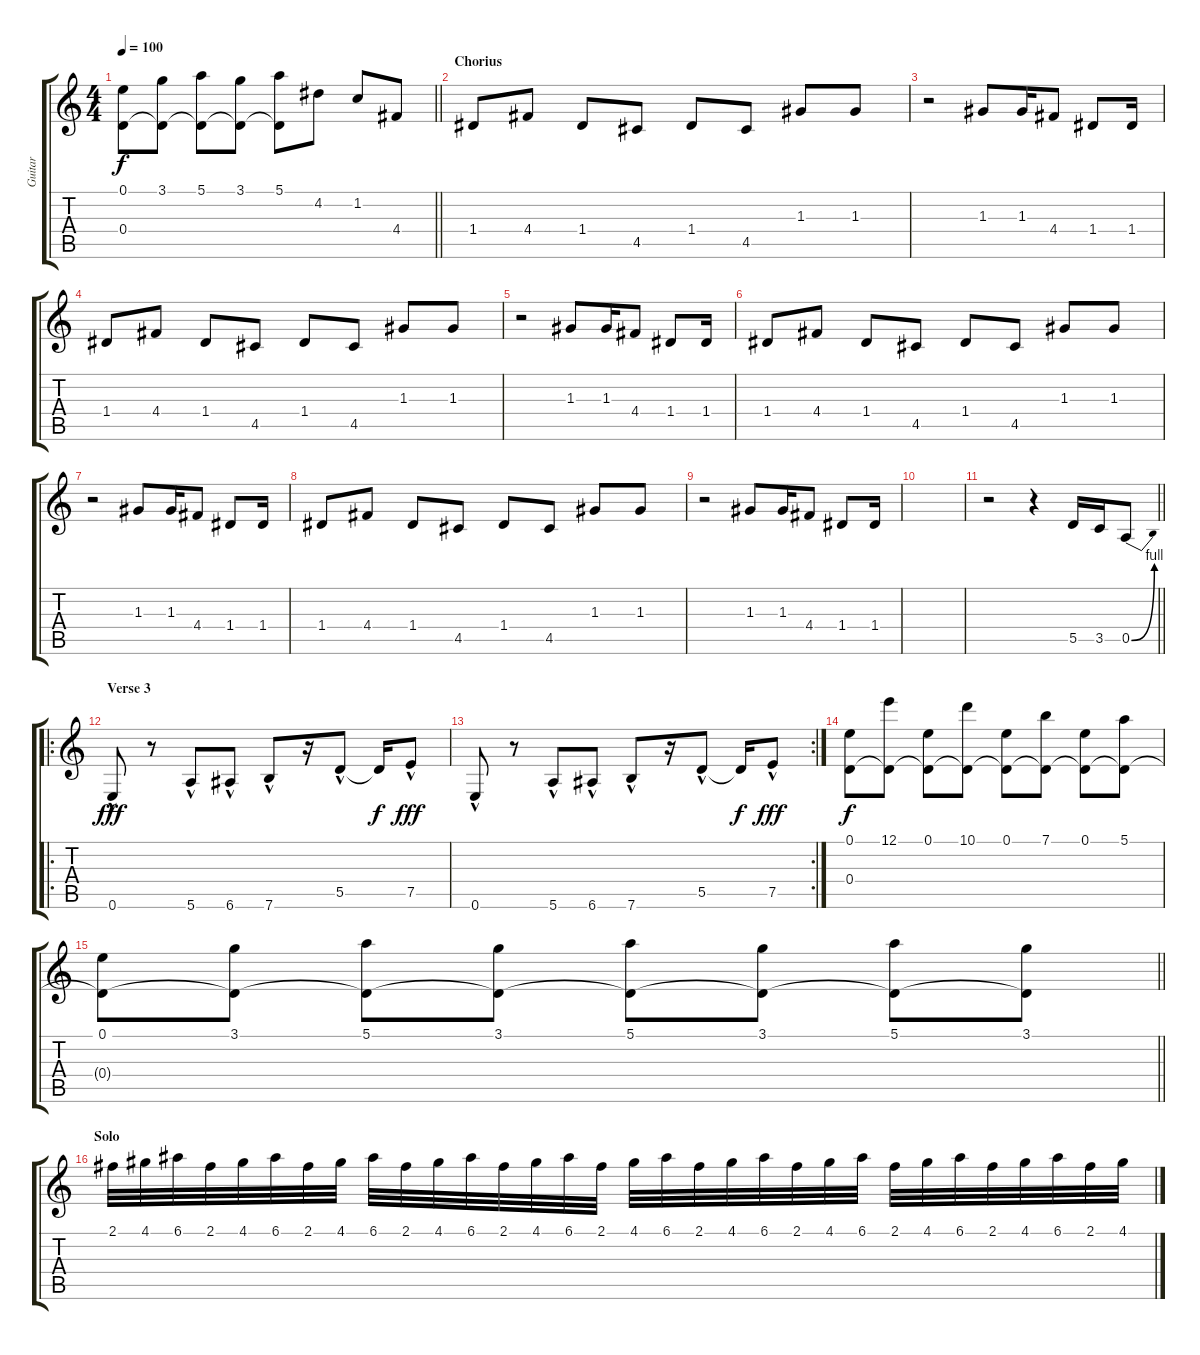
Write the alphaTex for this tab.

\track ("Guitar" "Guitar") {instrument electricguitarjazz}
\staff {score tabs}
\tuning (E4 B3 G3 D3 A2 E2) {hide}
\ts (4 4)
\tempo 100
\clef g2
\barLineRight lightlight
\ks c
(0.1 0.4{t}).8{dy f} (3.1 0.4{t}).8 (5.1 0.4{t}).8 (3.1 0.4{t}).8 (5.1 0.4{t}).8 4.2.8 1.2.8 4.4.8 |
\section ("" "Chorius")
1.4.8 4.4.8 1.4.8 4.5.8 1.4.8 4.5.8 1.3.8 1.3.8 |
r.2 1.3.8 1.3.16 4.4.8 1.4.8 1.4.16 |
1.4.8 4.4.8 1.4.8 4.5.8 1.4.8 4.5.8 1.3.8 1.3.8 |
r.2 1.3.8 1.3.16 4.4.8 1.4.8 1.4.16 |
1.4.8 4.4.8 1.4.8 4.5.8 1.4.8 4.5.8 1.3.8 1.3.8 |
r.2 1.3.8 1.3.16 4.4.8 1.4.8 1.4.16 |
1.4.8 4.4.8 1.4.8 4.5.8 1.4.8 4.5.8 1.3.8 1.3.8 |
r.2 1.3.8 1.3.16 4.4.8 1.4.8 1.4.16 |
|
\barLineRight lightlight
r.2 r.4 5.5.16 3.5.16 0.5{be (bend 0 0 60 4)}.8 |
\ro
\section ("" "Verse 3")
0.6{hac}.8{dy fff} r.8 5.6{hac}.8 6.6{hac}.8 7.6{hac}.8 r.16 5.5{hac}.8 5.5{t}.16{dy f} 7.5{hac}.8{dy fff} |
\rc 2
0.6{hac}.8 r.8 5.6{hac}.8 6.6{hac}.8 7.6{hac}.8 r.16 5.5{hac}.8 5.5{t}.16{dy f} 7.5{hac}.8{dy fff} |
(0.1 0.4).8{dy f} (12.1 0.4{t}).8 (0.1 0.4{t}).8 (10.1 0.4{t}).8 (0.1 0.4{t}).8 (7.1 0.4{t}).8 (0.1 0.4{t}).8 (5.1 0.4{t}).8 |
\barLineRight lightlight
(0.1 0.4{t}).8 (3.1 0.4{t}).8 (5.1 0.4{t}).8 (3.1 0.4{t}).8 (5.1 0.4{t}).8 (3.1 0.4{t}).8 (5.1 0.4{t}).8 (3.1 0.4{t}).8 |
\section ("" "Solo")
2.1.32 4.1.32 6.1.32 2.1.32 4.1.32 6.1.32 2.1.32 4.1.32 6.1.32 2.1.32 4.1.32 6.1.32 2.1.32 4.1.32 6.1.32 2.1.32 4.1.32 6.1.32 2.1.32 4.1.32 6.1.32 2.1.32 4.1.32 6.1.32 2.1.32 4.1.32 6.1.32 2.1.32 4.1.32 6.1.32 2.1.32 4.1.32
